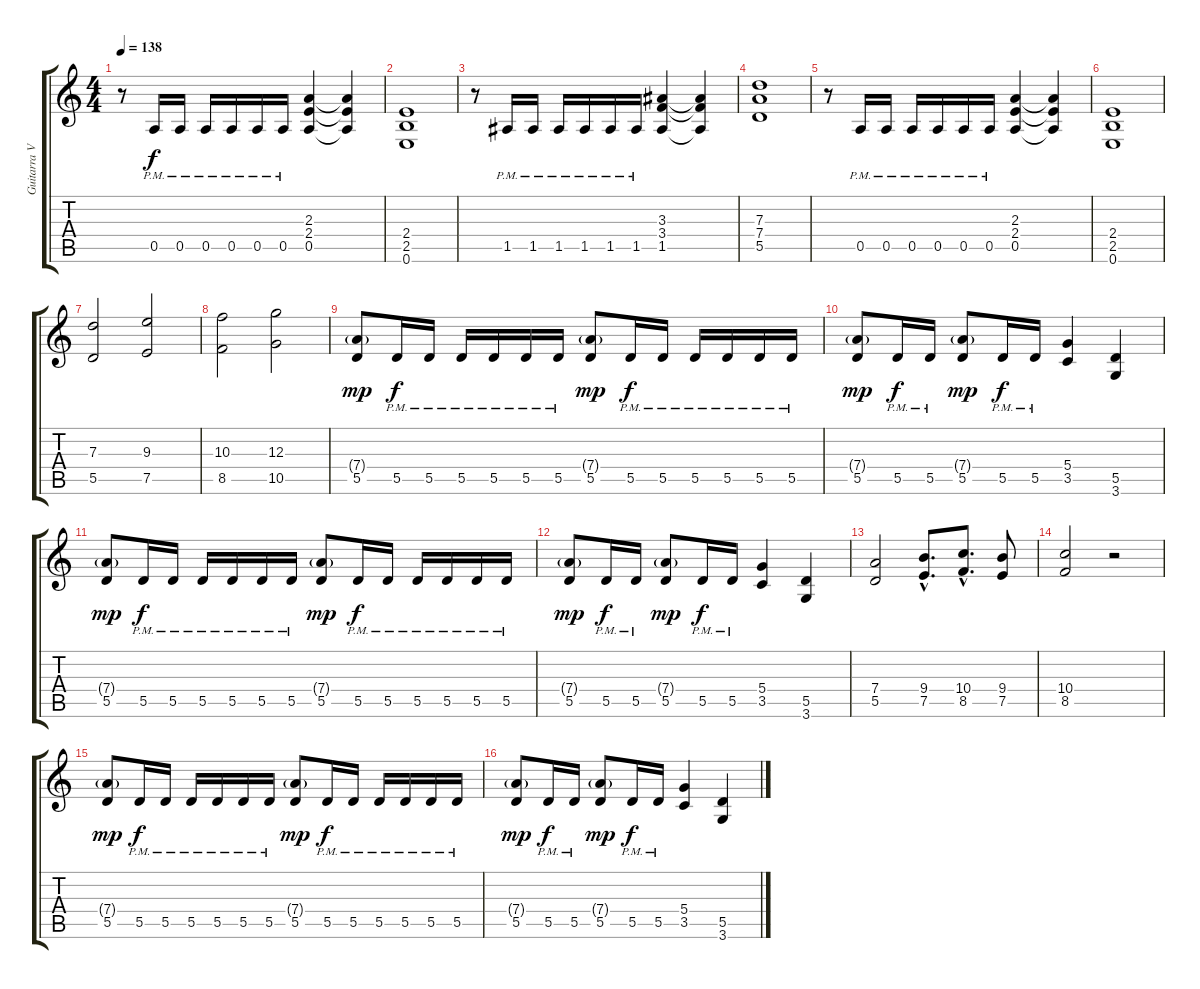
\track ("Guitarra VI (Dist. Rítmica)" "Guitarra V") {instrument distortionguitar}
\staff {score tabs}
\tuning (E4 B3 G3 D3 A2 E2) {hide}
\ts (4 4)
\tempo 138
\clef g2
\ks c
r.8{dy f} 0.5{pm}.16 0.5{pm}.16 0.5{pm}.16 0.5{pm}.16 0.5{pm}.16 0.5{pm}.16 (2.3 2.4 0.5).4 (2.3{t} 2.4{t} 0.5{t}).4 |
(2.4 2.5 0.6).1 |
r.8 1.5{pm}.16 1.5{pm}.16 1.5{pm}.16 1.5{pm}.16 1.5{pm}.16 1.5{pm}.16 (3.3 3.4 1.5).4 (3.3{t} 3.4{t} 1.5{t}).4 |
(7.3 7.4 5.5).1 |
r.8 0.5{pm}.16 0.5{pm}.16 0.5{pm}.16 0.5{pm}.16 0.5{pm}.16 0.5{pm}.16 (2.3 2.4 0.5).4 (2.3{t} 2.4{t} 0.5{t}).4 |
(2.4 2.5 0.6).1 |
(7.3 5.5).2 (9.3 7.5).2 |
(10.3 8.5).2 (12.3 10.5).2 |
(7.4{g} 5.5).8{dy mp} 5.5{pm}.16{dy f} 5.5{pm}.16 5.5{pm}.16 5.5{pm}.16 5.5{pm}.16 5.5{pm}.16 (7.4{g} 5.5).8{dy mp} 5.5{pm}.16{dy f} 5.5{pm}.16 5.5{pm}.16 5.5{pm}.16 5.5{pm}.16 5.5{pm}.16 |
(7.4{g} 5.5).8{dy mp} 5.5{pm}.16{dy f} 5.5{pm}.16 (7.4{g} 5.5).8{dy mp} 5.5{pm}.16{dy f} 5.5{pm}.16 (5.4 3.5).4 (5.5 3.6).4 |
(7.4{g} 5.5).8{dy mp} 5.5{pm}.16{dy f} 5.5{pm}.16 5.5{pm}.16 5.5{pm}.16 5.5{pm}.16 5.5{pm}.16 (7.4{g} 5.5).8{dy mp} 5.5{pm}.16{dy f} 5.5{pm}.16 5.5{pm}.16 5.5{pm}.16 5.5{pm}.16 5.5{pm}.16 |
(7.4{g} 5.5).8{dy mp} 5.5{pm}.16{dy f} 5.5{pm}.16 (7.4{g} 5.5).8{dy mp} 5.5{pm}.16{dy f} 5.5{pm}.16 (5.4 3.5).4 (5.5 3.6).4 |
(7.4 5.5).2 (9.4{hac} 7.5{hac}).8{d} (10.4{hac} 8.5{hac}).8{d} (9.4 7.5).8 |
(10.4 8.5).2 r.2 |
(7.4{g} 5.5).8{dy mp} 5.5{pm}.16{dy f} 5.5{pm}.16 5.5{pm}.16 5.5{pm}.16 5.5{pm}.16 5.5{pm}.16 (7.4{g} 5.5).8{dy mp} 5.5{pm}.16{dy f} 5.5{pm}.16 5.5{pm}.16 5.5{pm}.16 5.5{pm}.16 5.5{pm}.16 |
(7.4{g} 5.5).8{dy mp} 5.5{pm}.16{dy f} 5.5{pm}.16 (7.4{g} 5.5).8{dy mp} 5.5{pm}.16{dy f} 5.5{pm}.16 (5.4 3.5).4 (5.5 3.6).4
